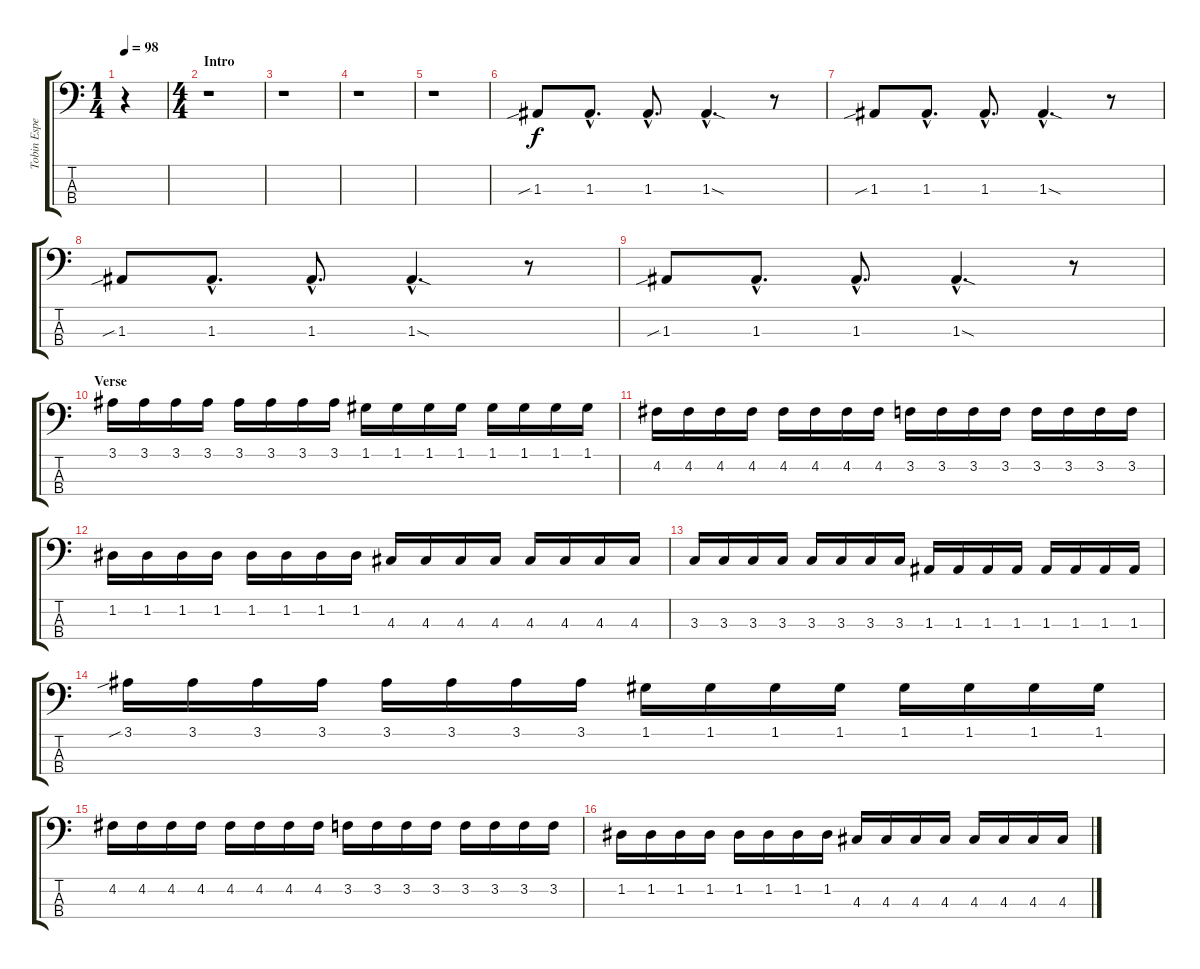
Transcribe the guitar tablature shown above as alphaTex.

\track ("Tobin Esperance - Bass" "Tobin Espe") {instrument electricbassfinger}
\staff {score tabs}
\tuning (G2 D2 A1 D1) {hide}
\ts (1 4)
\tempo 98
\clef f4
\ks c
r.4{dy f instrument electricbassfinger} |
\ts (4 4)
\section ("" "Intro")
r.1 |
r.1 |
r.1 |
r.1 |
1.3{sib}.8 1.3{hac}.8{d} 1.3{hac}.8{d} 1.3{sod hac}.4{d} r.8 |
1.3{sib}.8 1.3{hac}.8{d} 1.3{hac}.8{d} 1.3{sod hac}.4{d} r.8 |
1.3{sib}.8 1.3{hac}.8{d} 1.3{hac}.8{d} 1.3{sod hac}.4{d} r.8 |
1.3{sib}.8 1.3{hac}.8{d} 1.3{hac}.8{d} 1.3{sod hac}.4{d} r.8 |
\section ("" "Verse")
3.1.16 3.1.16 3.1.16 3.1.16 3.1.16 3.1.16 3.1.16 3.1.16 1.1.16 1.1.16 1.1.16 1.1.16 1.1.16 1.1.16 1.1.16 1.1.16 |
4.2.16 4.2.16 4.2.16 4.2.16 4.2.16 4.2.16 4.2.16 4.2.16 3.2.16 3.2.16 3.2.16 3.2.16 3.2.16 3.2.16 3.2.16 3.2.16 |
1.2.16 1.2.16 1.2.16 1.2.16 1.2.16 1.2.16 1.2.16 1.2.16 4.3.16 4.3.16 4.3.16 4.3.16 4.3.16 4.3.16 4.3.16 4.3.16 |
3.3.16 3.3.16 3.3.16 3.3.16 3.3.16 3.3.16 3.3.16 3.3.16 1.3.16 1.3.16 1.3.16 1.3.16 1.3.16 1.3.16 1.3.16 1.3.16 |
3.1{sib}.16 3.1.16 3.1.16 3.1.16 3.1.16 3.1.16 3.1.16 3.1.16 1.1.16 1.1.16 1.1.16 1.1.16 1.1.16 1.1.16 1.1.16 1.1.16 |
4.2.16 4.2.16 4.2.16 4.2.16 4.2.16 4.2.16 4.2.16 4.2.16 3.2.16 3.2.16 3.2.16 3.2.16 3.2.16 3.2.16 3.2.16 3.2.16 |
1.2.16 1.2.16 1.2.16 1.2.16 1.2.16 1.2.16 1.2.16 1.2.16 4.3.16 4.3.16 4.3.16 4.3.16 4.3.16 4.3.16 4.3.16 4.3.16
